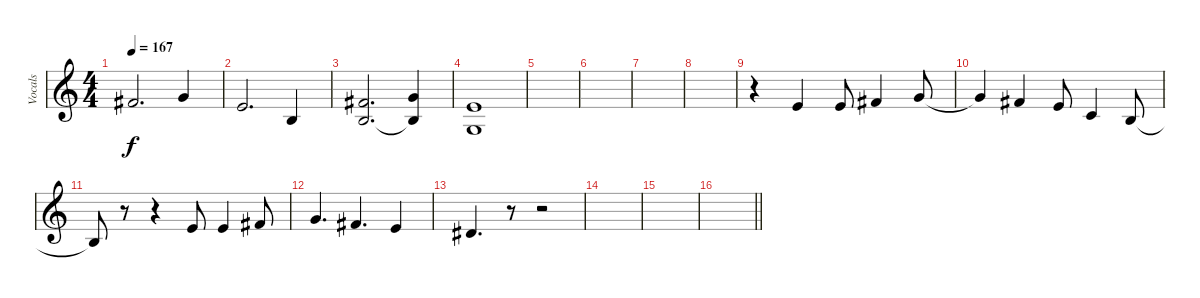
\track ("Vocals" "Vocals") {mute instrument lead1square}
\staff {score}
\tuning (E4 B3 G3 D3 A2 E2) {hide}
\ts (4 4)
\tempo 167
\clef g2
\ks c
2.1.2{d dy f} 3.1.4 |
0.1.2{d} 0.2.4 |
(2.1 0.2).2{d} (3.1 0.2{t}).4 |
(0.1 0.3).1 |
|
|
|
|
r.4 0.1.4 0.1.8 2.1.4 3.1.8 |
3.1{t}.4 2.1.4 0.1.8 1.2.4 0.2.8 |
0.2{t}.8 r.8 r.4 5.2.8 0.1.4 2.1.8 |
3.1.4{d} 2.1.4{d} 0.1.4 |
4.2.4{d} r.8 r.2 |
|
|
\barLineRight lightlight
